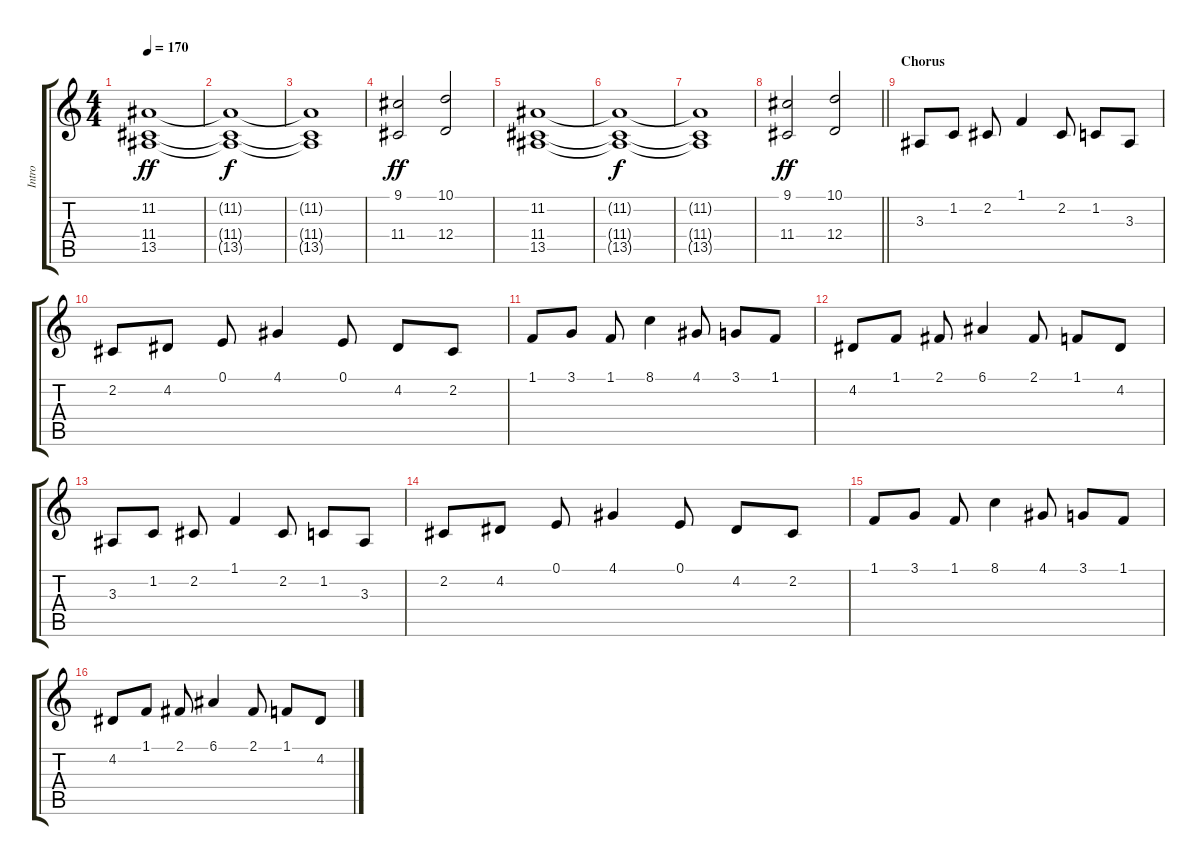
\track ("Intro" "Intro") {instrument pad5bowed}
\staff {score tabs}
\tuning (E4 B3 G3 D3 A2 E2) {hide}
\ts (4 4)
\tempo 170
\clef g2
\ks c
(11.2 11.4 13.5).1{dy ff} |
(11.2{t} 11.4{t} 13.5{t}).1{dy f} |
(11.2{t} 11.4{t} 13.5{t}).1 |
(9.1 11.4).2{dy ff} (10.1 12.4).2 |
(11.2 11.4 13.5).1 |
(11.2{t} 11.4{t} 13.5{t}).1{dy f} |
(11.2{t} 11.4{t} 13.5{t}).1 |
\barLineRight lightlight
(9.1 11.4).2{dy ff} (10.1 12.4).2 |
\section ("" "Chorus")
3.3.8 1.2.8 2.2.8 1.1.4 2.2.8 1.2.8 3.3.8 |
2.2.8 4.2.8 0.1.8 4.1.4 0.1.8 4.2.8 2.2.8 |
1.1.8 3.1.8 1.1.8 8.1.4 4.1.8 3.1.8 1.1.8 |
4.2.8 1.1.8 2.1.8 6.1.4 2.1.8 1.1.8 4.2.8 |
3.3.8 1.2.8 2.2.8 1.1.4 2.2.8 1.2.8 3.3.8 |
2.2.8 4.2.8 0.1.8 4.1.4 0.1.8 4.2.8 2.2.8 |
1.1.8 3.1.8 1.1.8 8.1.4 4.1.8 3.1.8 1.1.8 |
4.2.8 1.1.8 2.1.8 6.1.4 2.1.8 1.1.8 4.2.8
